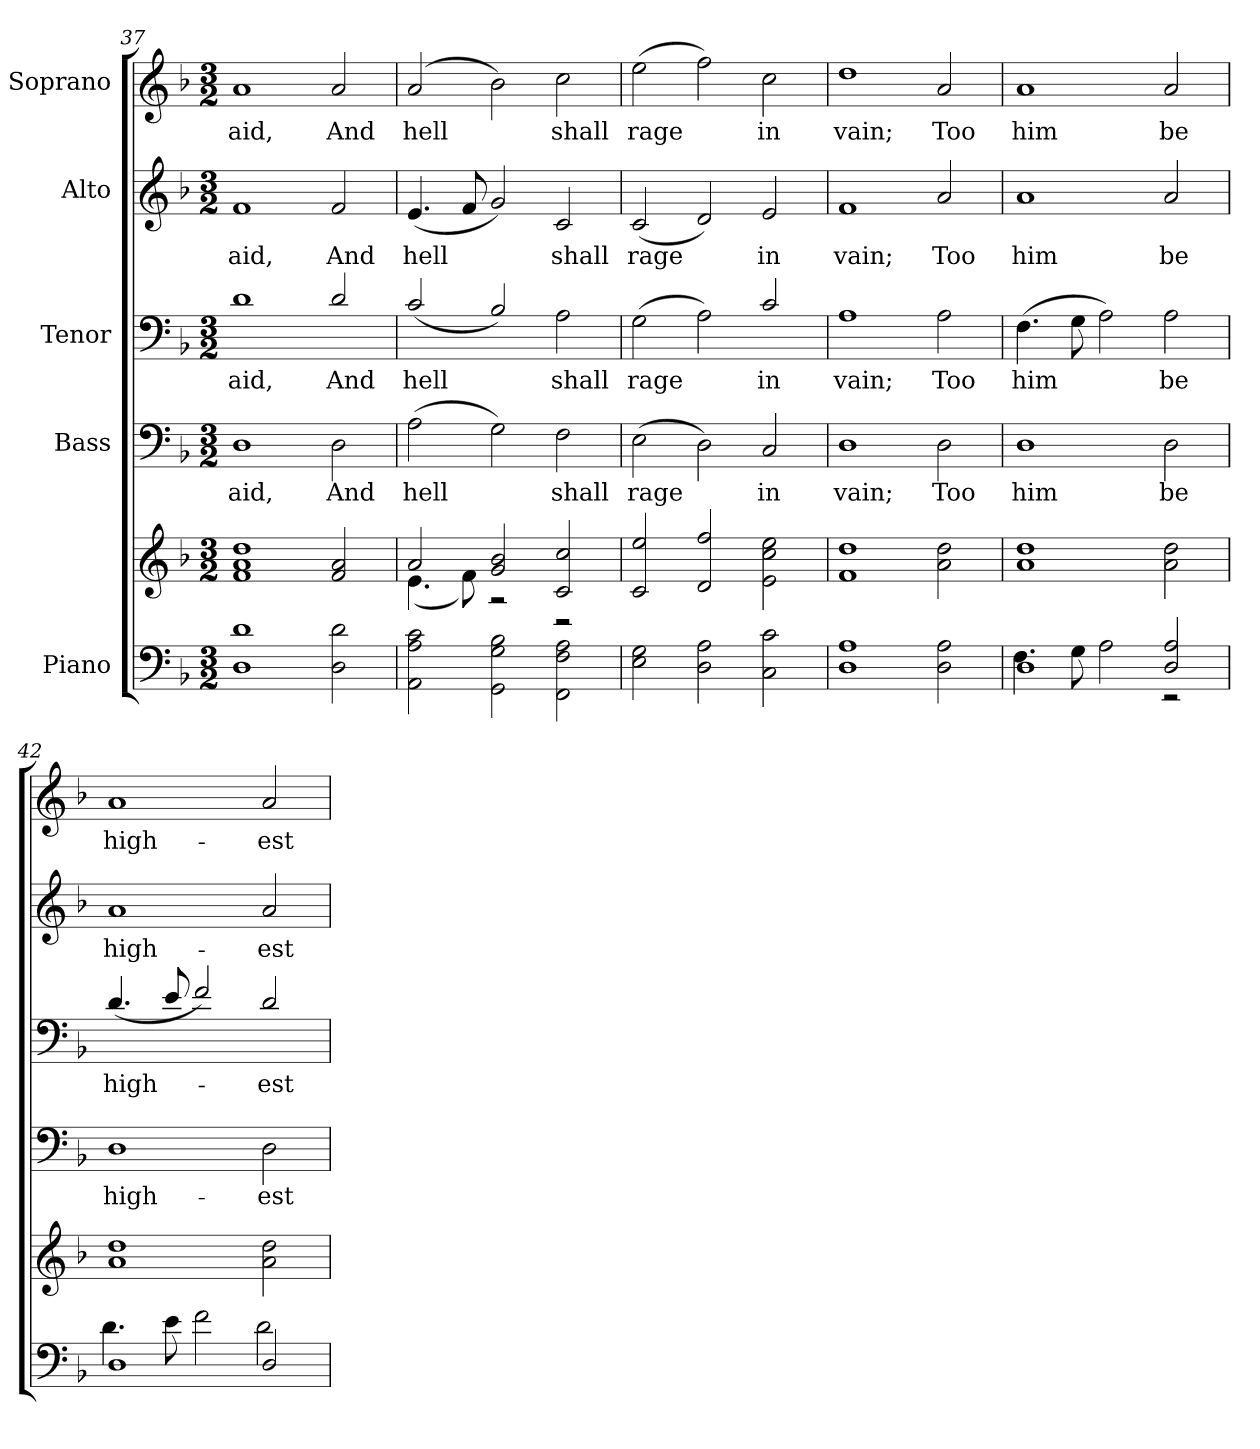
**kern	**kern	**kern	**text	**kern	**text	**kern	**text	**kern	**text
*part5	*part5	*part4	*part4	*part3	*part3	*part2	*part2	*part1	*part1
*staff6	*staff5	*staff4	*staff4	*staff3	*staff3	*staff2	*staff2	*staff1	*staff1
*I"Piano	*	*I"Bass	*	*I"Tenor	*	*I"Alto	*	*I"Soprano	*
*clefF4	*clefG2	*clefF4	*	*clefF4	*	*clefG2	*	*clefG2	*
*k[b-]	*k[b-]	*k[b-]	*	*k[b-]	*	*k[b-]	*	*k[b-]	*
*F:	*F:	*F:	*	*F:	*	*F:	*	*F:	*
*M3/2	*M3/2	*M3/2	*	*M3/2	*	*M3/2	*	*M3/2	*
=37	=37	=37	=37	=37	=37	=37	=37	=37	=37
!	!	!	!LO:LY:b:color=#000000	!	!	!	!	!	!
!	!	!	!	!	!LO:LY:b:color=#000000	!	!	!	!
!	!	!	!	!	!	!	!LO:LY:b:color=#000000	!	!
!	!	!	!	!	!	!	!	!	!LO:LY:b:color=#000000
1Di 1di	1fi 1ai 1ddi	1Di	aid,	1di	aid,	1fi	aid,	1ai	aid,
!	!	!	!LO:LY:b:color=#000000	!	!	!	!	!	!
!	!	!	!	!	!LO:LY:b:color=#000000	!	!	!	!
!	!	!	!	!	!	!	!LO:LY:b:color=#000000	!	!
!	!	!	!	!	!	!	!	!	!LO:LY:b:color=#000000
2Di\ 2di	2fi/ 2ai	2Di\	And	2di/	And	2fi/	And	2ai/	And
=38	=38	=38	=38	=38	=38	=38	=38	=38	=38
*	*^	*	*	*	*	*	*	*	*
!	!	!	!	!LO:LY:b:color=#000000	!	!	!	!	!	!
!	!	!	!	!	!	!LO:LY:b:color=#000000	!	!	!	!
!	!	!	!	!	!	!	!	!LO:LY:b:color=#000000	!	!
!	!	!	!	!	!	!	!	!	!	!LO:LY:b:color=#000000
2AAi\ 2Ai 2ci	2ai/	(4.ei\	(2Ai\	hell	(2ci/	hell	(4.ei/	hell	(2ai/	hell
.	.	8fi\)	.	.	.	.	8fi/	.	.	.
2GGi\ 2Gi 2B-i	2gi/ 2b-i	2r	2Gi\)	.	2B-i/)	.	2gi/)	.	2b-i\)	.
!	!	!	!	!LO:LY:b:color=#000000	!	!	!	!	!	!
!	!	!	!	!	!	!LO:LY:b:color=#000000	!	!	!	!
!	!	!	!	!	!	!	!	!LO:LY:b:color=#000000	!	!
!	!	!	!	!	!	!	!	!	!	!LO:LY:b:color=#000000
2FFi\ 2Fi 2Ai	2ci/ 2cci	2r	2Fi\	shall	2Ai\	shall	2ci/	shall	2cci\	shall
*	*v	*v	*	*	*	*	*	*	*	*
=39	=39	=39	=39	=39	=39	=39	=39	=39	=39
*	*^	*	*	*	*	*	*	*	*
!	!	!	!	!LO:LY:b:color=#000000	!	!	!	!	!	!
*	*v	*v	*	*	*	*	*	*	*	*
*	*^	*	*	*	*	*	*	*	*
!	!	!	!	!	!	!LO:LY:b:color=#000000	!	!	!	!
*	*v	*v	*	*	*	*	*	*	*	*
*	*^	*	*	*	*	*	*	*	*
!	!	!	!	!	!	!	!	!LO:LY:b:color=#000000	!	!
*	*v	*v	*	*	*	*	*	*	*	*
*	*^	*	*	*	*	*	*	*	*
!	!	!	!	!	!	!	!	!	!	!LO:LY:b:color=#000000
*	*v	*v	*	*	*	*	*	*	*	*
2Ei\ 2Gi	2ci/ 2eei	(2Ei\	rage	(2Gi\	rage	(2ci/	rage	(2eei\	rage
2Di\ 2Ai	2di/ 2ffi	2Di\)	.	2Ai\)	.	2di/)	.	2ffi\)	.
!	!	!	!LO:LY:b:color=#000000	!	!	!	!	!	!
!	!	!	!	!	!LO:LY:b:color=#000000	!	!	!	!
!	!	!	!	!	!	!	!LO:LY:b:color=#000000	!	!
!	!	!	!	!	!	!	!	!	!LO:LY:b:color=#000000
2Ci\ 2ci	2ei\ 2cci 2eei	2Ci/	in	2ci/	in	2ei/	in	2cci\	in
=40	=40	=40	=40	=40	=40	=40	=40	=40	=40
!	!	!	!LO:LY:b:color=#000000	!	!	!	!	!	!
!	!	!	!	!	!LO:LY:b:color=#000000	!	!	!	!
!	!	!	!	!	!	!	!LO:LY:b:color=#000000	!	!
!	!	!	!	!	!	!	!	!	!LO:LY:b:color=#000000
1Di 1Ai	1fi 1ddi	1Di	vain;	1Ai	vain;	1fi	vain;	1ddi	vain;
!	!	!	!LO:LY:b:color=#000000	!	!	!	!	!	!
!	!	!	!	!	!LO:LY:b:color=#000000	!	!	!	!
!	!	!	!	!	!	!	!LO:LY:b:color=#000000	!	!
!	!	!	!	!	!	!	!	!	!LO:LY:b:color=#000000
2Di\ 2Ai	2ai\ 2ddi	2Di\	Too	2Ai\	Too	2ai/	Too	2ai/	Too
!!LO:PB:g=z
=41	=41	=41	=41	=41	=41	=41	=41	=41	=41
*^	*	*	*	*	*	*	*	*	*
!	!	!	!	!LO:LY:b:color=#000000	!	!	!	!	!	!
!	!	!	!	!	!	!LO:LY:b:color=#000000	!	!	!	!
!	!	!	!	!	!	!	!	!LO:LY:b:color=#000000	!	!
!	!	!	!	!	!	!	!	!	!	!LO:LY:b:color=#000000
1Di	4.Fi\	1ai 1ddi	1Di	him	(4.Fi\	him	1ai	him	1ai	him
.	8Gi\	.	.	.	8Gi\	.	.	.	.	.
.	2Ai\	.	.	.	2Ai\)	.	.	.	.	.
!	!	!	!	!LO:LY:b:color=#000000	!	!	!	!	!	!
!	!	!	!	!	!	!LO:LY:b:color=#000000	!	!	!	!
!	!	!	!	!	!	!	!	!LO:LY:b:color=#000000	!	!
!	!	!	!	!	!	!	!	!	!	!LO:LY:b:color=#000000
2Di/ 2Ai	2r	2ai\ 2ddi	2Di\	be	2Ai\	be	2ai/	be	2ai/	be
=42	=42	=42	=42	=42	=42	=42	=42	=42	=42	=42
!	!	!	!	!LO:LY:b:color=#000000	!	!	!	!	!	!
!	!	!	!	!	!	!LO:LY:b:color=#000000	!	!	!	!
!	!	!	!	!	!	!	!	!LO:LY:b:color=#000000	!	!
!	!	!	!	!	!	!	!	!	!	!LO:LY:b:color=#000000
1Di	4.di\	1ai 1ddi	1Di	high-	(4.di/	high-	1ai	high-	1ai	high-
.	8ei\	.	.	.	8ei/	.	.	.	.	.
.	2fi\	.	.	.	2fi/)	.	.	.	.	.
!	!	!	!	!LO:LY:b:color=#000000	!	!	!	!	!	!
!	!	!	!	!	!	!LO:LY:b:color=#000000	!	!	!	!
!	!	!	!	!	!	!	!	!LO:LY:b:color=#000000	!	!
!	!	!	!	!	!	!	!	!	!	!LO:LY:b:color=#000000
2Di/	2di\	2ai\ 2ddi	2Di\	-est	2di/	-est	2ai/	-est	2ai/	-est
*v	*v	*	*	*	*	*	*	*	*	*
=	=	=	=	=	=	=	=	=	=
*-	*-	*-	*-	*-	*-	*-	*-	*-	*-
